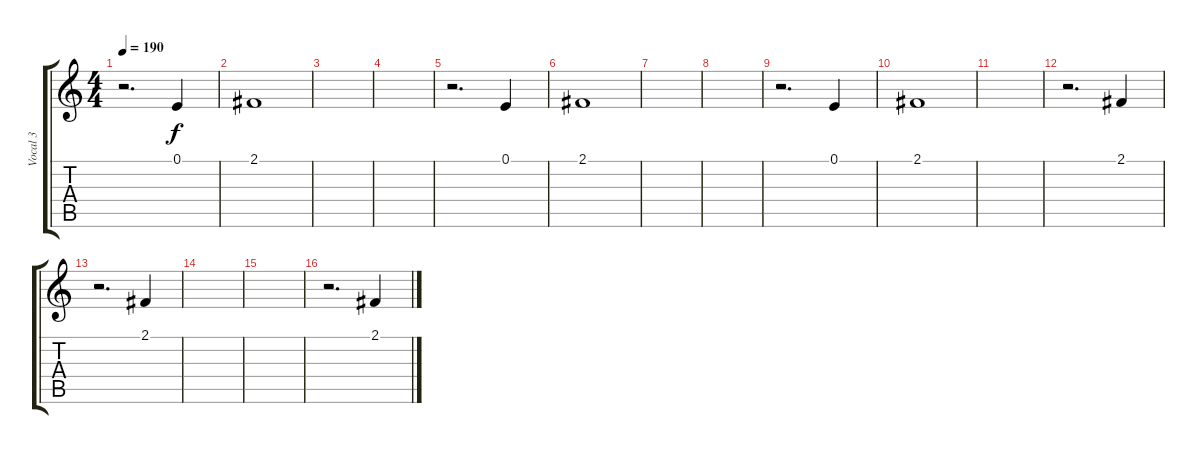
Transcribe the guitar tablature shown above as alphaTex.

\track ("Vocal 3" "Vocal 3") {instrument clarinet}
\staff {score tabs}
\tuning (E4 B3 G3 D3 A2 D2) {hide}
\ts (4 4)
\tempo 190
\clef g2
\ks c
r.2{d dy f} 0.1.4 |
2.1.1 |
|
|
r.2{d} 0.1.4 |
2.1.1 |
|
|
r.2{d} 0.1.4 |
2.1.1 |
|
r.2{d} 2.1.4 |
r.2{d} 2.1.4 |
|
|
r.2{d} 2.1.4
